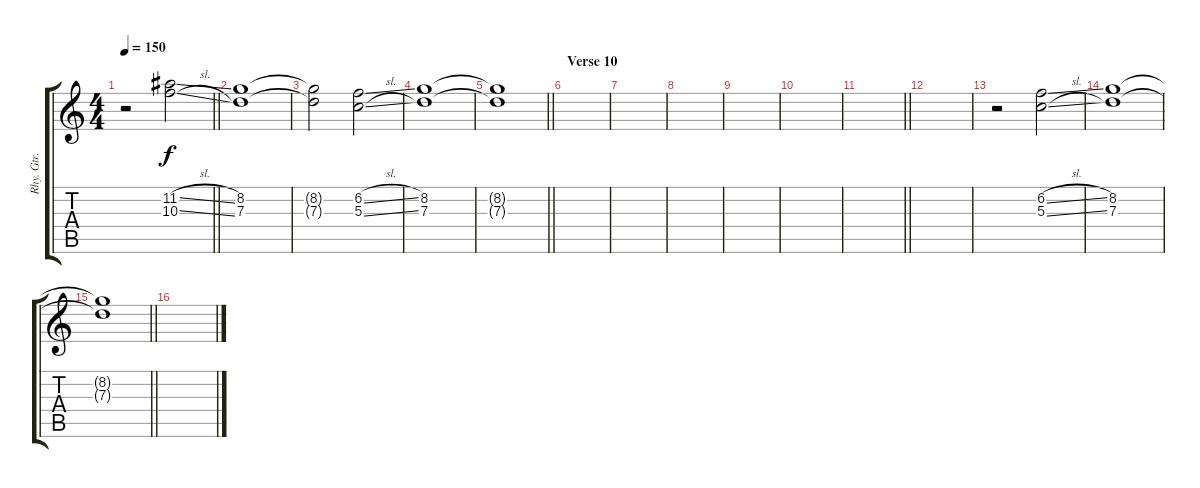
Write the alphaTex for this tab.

\track ("Rhy. Gtr." "Rhy. Gtr.") {instrument electricguitarclean}
\staff {score tabs}
\tuning (E4 B3 G3 D3 A2 E2) {hide}
\ts (4 4)
\tempo 150
\clef g2
\barLineRight lightlight
\ks c
r.2{dy f} (11.2{sl} 10.3{sl}).2 |
\section ("" "")
(8.2 7.3).1 |
(8.2{t} 7.3{t}).2 (6.2{sl} 5.3{sl}).2 |
(8.2 7.3).1 |
\barLineRight lightlight
(8.2{t} 7.3{t}).1 |
\section ("" "Verse 10")
|
|
|
|
|
\barLineRight lightlight
|
\section ("" "")
|
r.2 (6.2{sl} 5.3{sl}).2 |
(8.2 7.3).1 |
\barLineRight lightlight
(8.2{t} 7.3{t}).1 |
\section ("" "")
